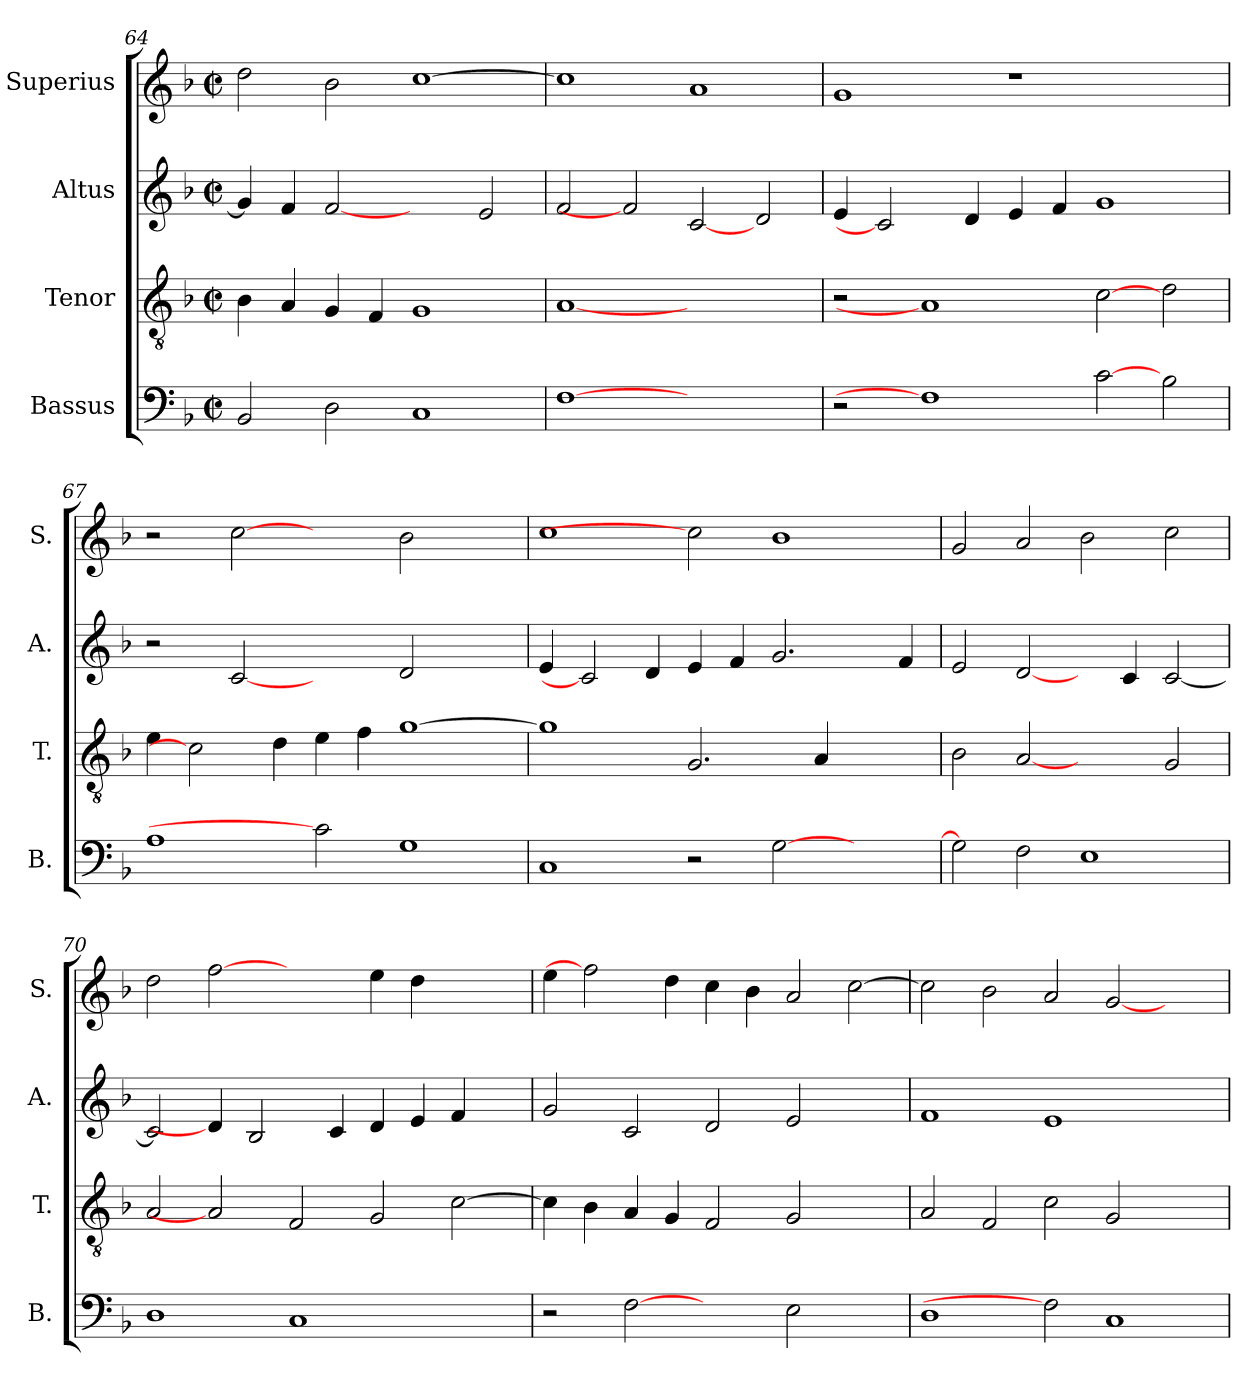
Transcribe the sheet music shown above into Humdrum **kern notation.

**kern	**kern	**kern	**kern
*part4	*part3	*part2	*part1
*staff4	*staff3	*staff2	*staff1
*I"Bassus	*I"Tenor	*I"Altus	*I"Superius
*I'B.	*I'T.	*I'A.	*I'S.
*clefF4	*clefGv2	*clefG2	*clefG2
*	*ITrd7c12	*	*
*k[b-]	*k[b-]	*k[b-]	*k[b-]
*F:	*F:	*F:	*F:
*M2/2	*M2/2	*M2/2	*M2/2
*met(c|)	*met(c|)	*met(c|)	*met(c|)
=64	=64	=64	=64
2BB-i/	4BB-i\	4gi/]	2ddi\
.	4AAi/	4fi/	.
2Di\	4GGi/	[2fi	2b-i\
.	4FFi/	.	.
1Ci	1GGi	2ryy	[>1cci
.	.	2ei/	.
=65	=65	=65	=65
[1Fi	[1AAi	2fi/	1cci]
.	.	2fi]	.
1ryy	1ryy	[2ci	1ai
.	.	2di/	.
=66	=66	=66	=66
2r	2r	4ei/	1gi
.	.	2ci]	.
1Fi]	1AAi]	.	.
.	.	4di/	.
.	.	4ei/	1r
.	.	4fi/	.
[2ci	[2Ci	1gi	.
2B-i\	2Di\	.	2ryy
!!LO:LB:g=z
=67	=67	=67	=67
1Ai	4Ei\	2r	2r
.	2Ci]	.	.
.	.	[2ci	[2cci
.	4Di\	.	.
2ci]	4Ei\	2ryy	2ryy
.	4Fi\	.	.
1Gi	[>1Gi	2di/	2b-i\
.	.	2ryy	2ryy
=68	=68	=68	=68
1Ci	1Gi]	4ei/	1cci
.	.	2ci]	.
.	.	4di/	.
2r	2.GGi/	4ei/	2cci]
.	.	4fi/	.
[>2Gi\	.	2.gi/	1b-i
.	4AAi/	.	.
2ryy	2ryy	.	.
.	.	4fi/	.
=69	=69	=69	=69
2Gi\]	2BB-i\	2ei/	2gi/
2Fi\	[2AAi	[2di/	2ai/
1Ei	2ryy	4ryy	2b-i\
.	.	4ci/	.
.	2GGi/	[<2ci/	2cci\
=70	=70	=70	=70
1Di	2AAi/	2ci/]	2ddi\
.	2AAi]	4di/]	[2ffi
.	.	2B-i/	.
1Ci	2FFi/	.	2ryy
.	.	4ci/	.
.	2GGi/	4di/	4eei\
.	.	4ei/	4ddi\
2ryy	[>2Ci\	4fi/	2ryy
.	.	4ryy	.
!!LO:PB:g=z
=71	=71	=71	=71
2r	4Ci\]	2gi/	4eei\
.	4BB-i\	.	2ffi]
[2Fi	4AAi/	2ci/	.
.	4GGi/	.	4ddi\
2ryy	2FFi/	2di/	4cci\
.	.	.	4b-i\
2Ei\	2GGi/	2ei/	2ai/
2ryy	2ryy	2ryy	[>2cci\
=72	=72	=72	=72
1Di	2AAi/	1fi	2cci\]
.	2FFi/	.	2b-i\
2Fi]	2Ci\	1ei	2ai/
1Ci	2GGi/	.	[<2gi/
.	2ryy	2ryy	2ryy
=	=	=	=
*-	*-	*-	*-
